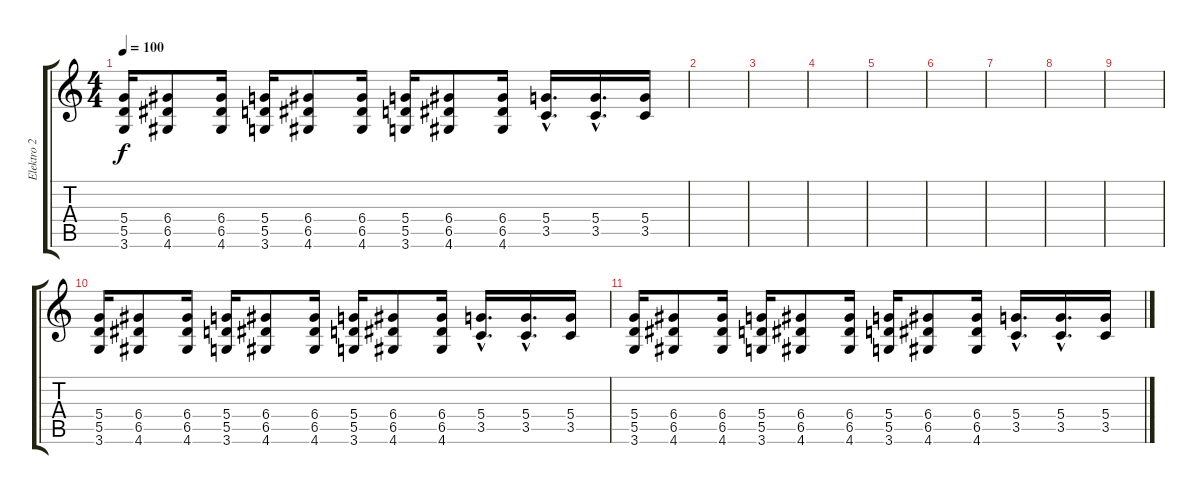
\track ("Elektro 2" "Elektro 2") {instrument overdrivenguitar}
\staff {score tabs}
\tuning (E4 B3 G3 D3 A2 E2) {hide}
\ts (4 4)
\tempo 100
\clef g2
\ks c
(5.4 5.5 3.6).16{dy f} (6.4 6.5 4.6).8 (6.4 6.5 4.6).16 (5.4 5.5 3.6).16 (6.4 6.5 4.6).8 (6.4 6.5 4.6).16 (5.4 5.5 3.6).16 (6.4 6.5 4.6).8 (6.4 6.5 4.6).16 (5.4{hac} 3.5{hac}).16{d} (5.4{hac} 3.5{hac}).16{d} (5.4 3.5).16 |
|
|
|
|
|
|
|
|
(5.4 5.5 3.6).16 (6.4 6.5 4.6).8 (6.4 6.5 4.6).16 (5.4 5.5 3.6).16 (6.4 6.5 4.6).8 (6.4 6.5 4.6).16 (5.4 5.5 3.6).16 (6.4 6.5 4.6).8 (6.4 6.5 4.6).16 (5.4{hac} 3.5{hac}).16{d} (5.4{hac} 3.5{hac}).16{d} (5.4 3.5).16 |
(5.4 5.5 3.6).16 (6.4 6.5 4.6).8 (6.4 6.5 4.6).16 (5.4 5.5 3.6).16 (6.4 6.5 4.6).8 (6.4 6.5 4.6).16 (5.4 5.5 3.6).16 (6.4 6.5 4.6).8 (6.4 6.5 4.6).16 (5.4{hac} 3.5{hac}).16{d} (5.4{hac} 3.5{hac}).16{d} (5.4 3.5).16
